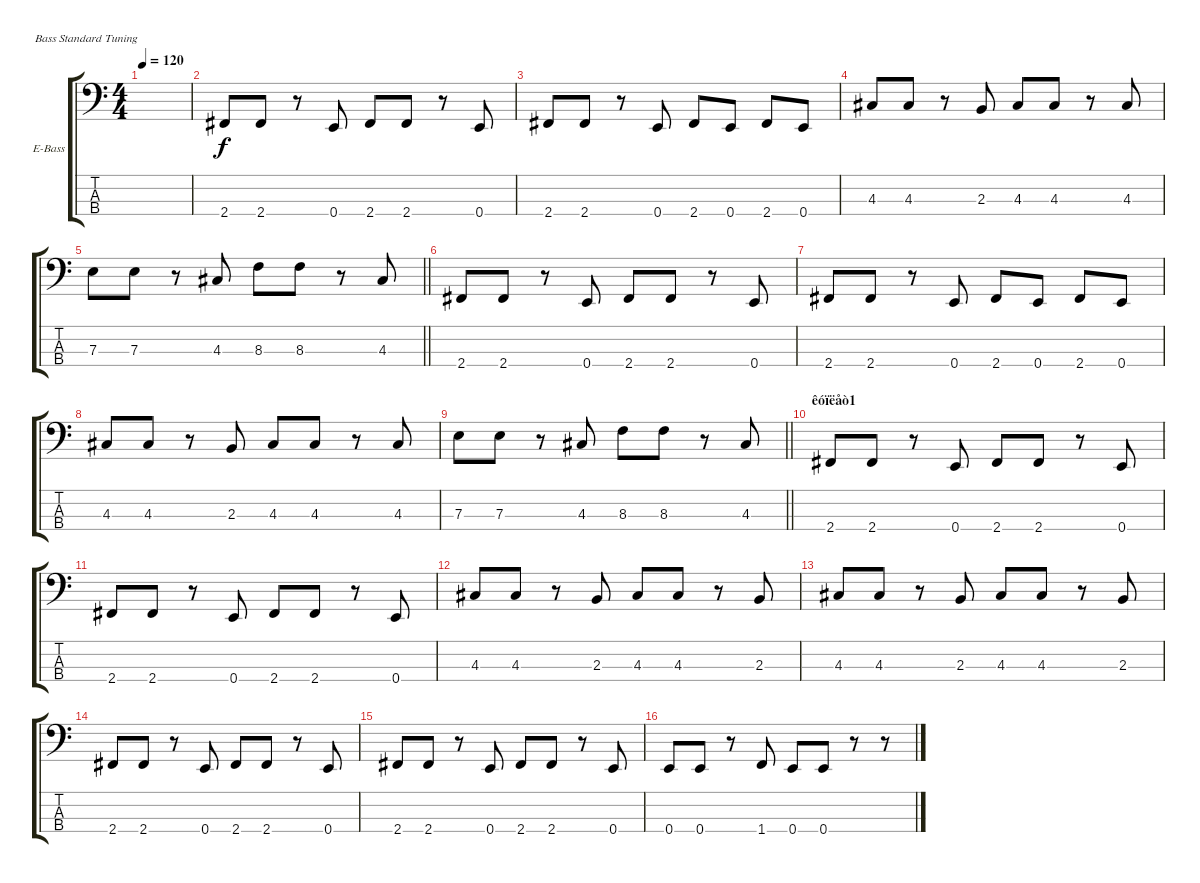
\bracketExtendMode groupsimilarinstruments
\firstSystemTrackNameOrientation horizontal
\otherSystemsTrackNameOrientation horizontal
\track ("È. Òèõîìèðîâ" "E-Bass") {instrument electricbassfinger}
\staff {score tabs}
\tuning (G2 D2 A1 E1)
\ts (4 4)
\tempo 120
\clef f4
\ks c
|
2.4.8 2.4.8 r.8 0.4.8 2.4.8 2.4.8 r.8 0.4.8 |
2.4.8 2.4.8 r.8 0.4.8 2.4.8 0.4.8 2.4.8 0.4.8 |
4.3.8 4.3.8 r.8 2.3.8 4.3.8 4.3.8 r.8 4.3.8 |
\barLineRight lightlight
7.3.8 7.3.8 r.8 4.3.8 8.3.8 8.3.8 r.8 4.3.8 |
2.4.8 2.4.8 r.8 0.4.8 2.4.8 2.4.8 r.8 0.4.8 |
2.4.8 2.4.8 r.8 0.4.8 2.4.8 0.4.8 2.4.8 0.4.8 |
4.3.8 4.3.8 r.8 2.3.8 4.3.8 4.3.8 r.8 4.3.8 |
\barLineRight lightlight
7.3.8 7.3.8 r.8 4.3.8 8.3.8 8.3.8 r.8 4.3.8 |
\section ("" "êóïëåò1")
2.4.8 2.4.8 r.8 0.4.8 2.4.8 2.4.8 r.8 0.4.8 |
2.4.8 2.4.8 r.8 0.4.8 2.4.8 2.4.8 r.8 0.4.8 |
4.3.8 4.3.8 r.8 2.3.8 4.3.8 4.3.8 r.8 2.3.8 |
4.3.8 4.3.8 r.8 2.3.8 4.3.8 4.3.8 r.8 2.3.8 |
2.4.8 2.4.8 r.8 0.4.8 2.4.8 2.4.8 r.8 0.4.8 |
2.4.8 2.4.8 r.8 0.4.8 2.4.8 2.4.8 r.8 0.4.8 |
0.4.8 0.4.8 r.8 1.4.8 0.4.8 0.4.8 r.8 r.8
